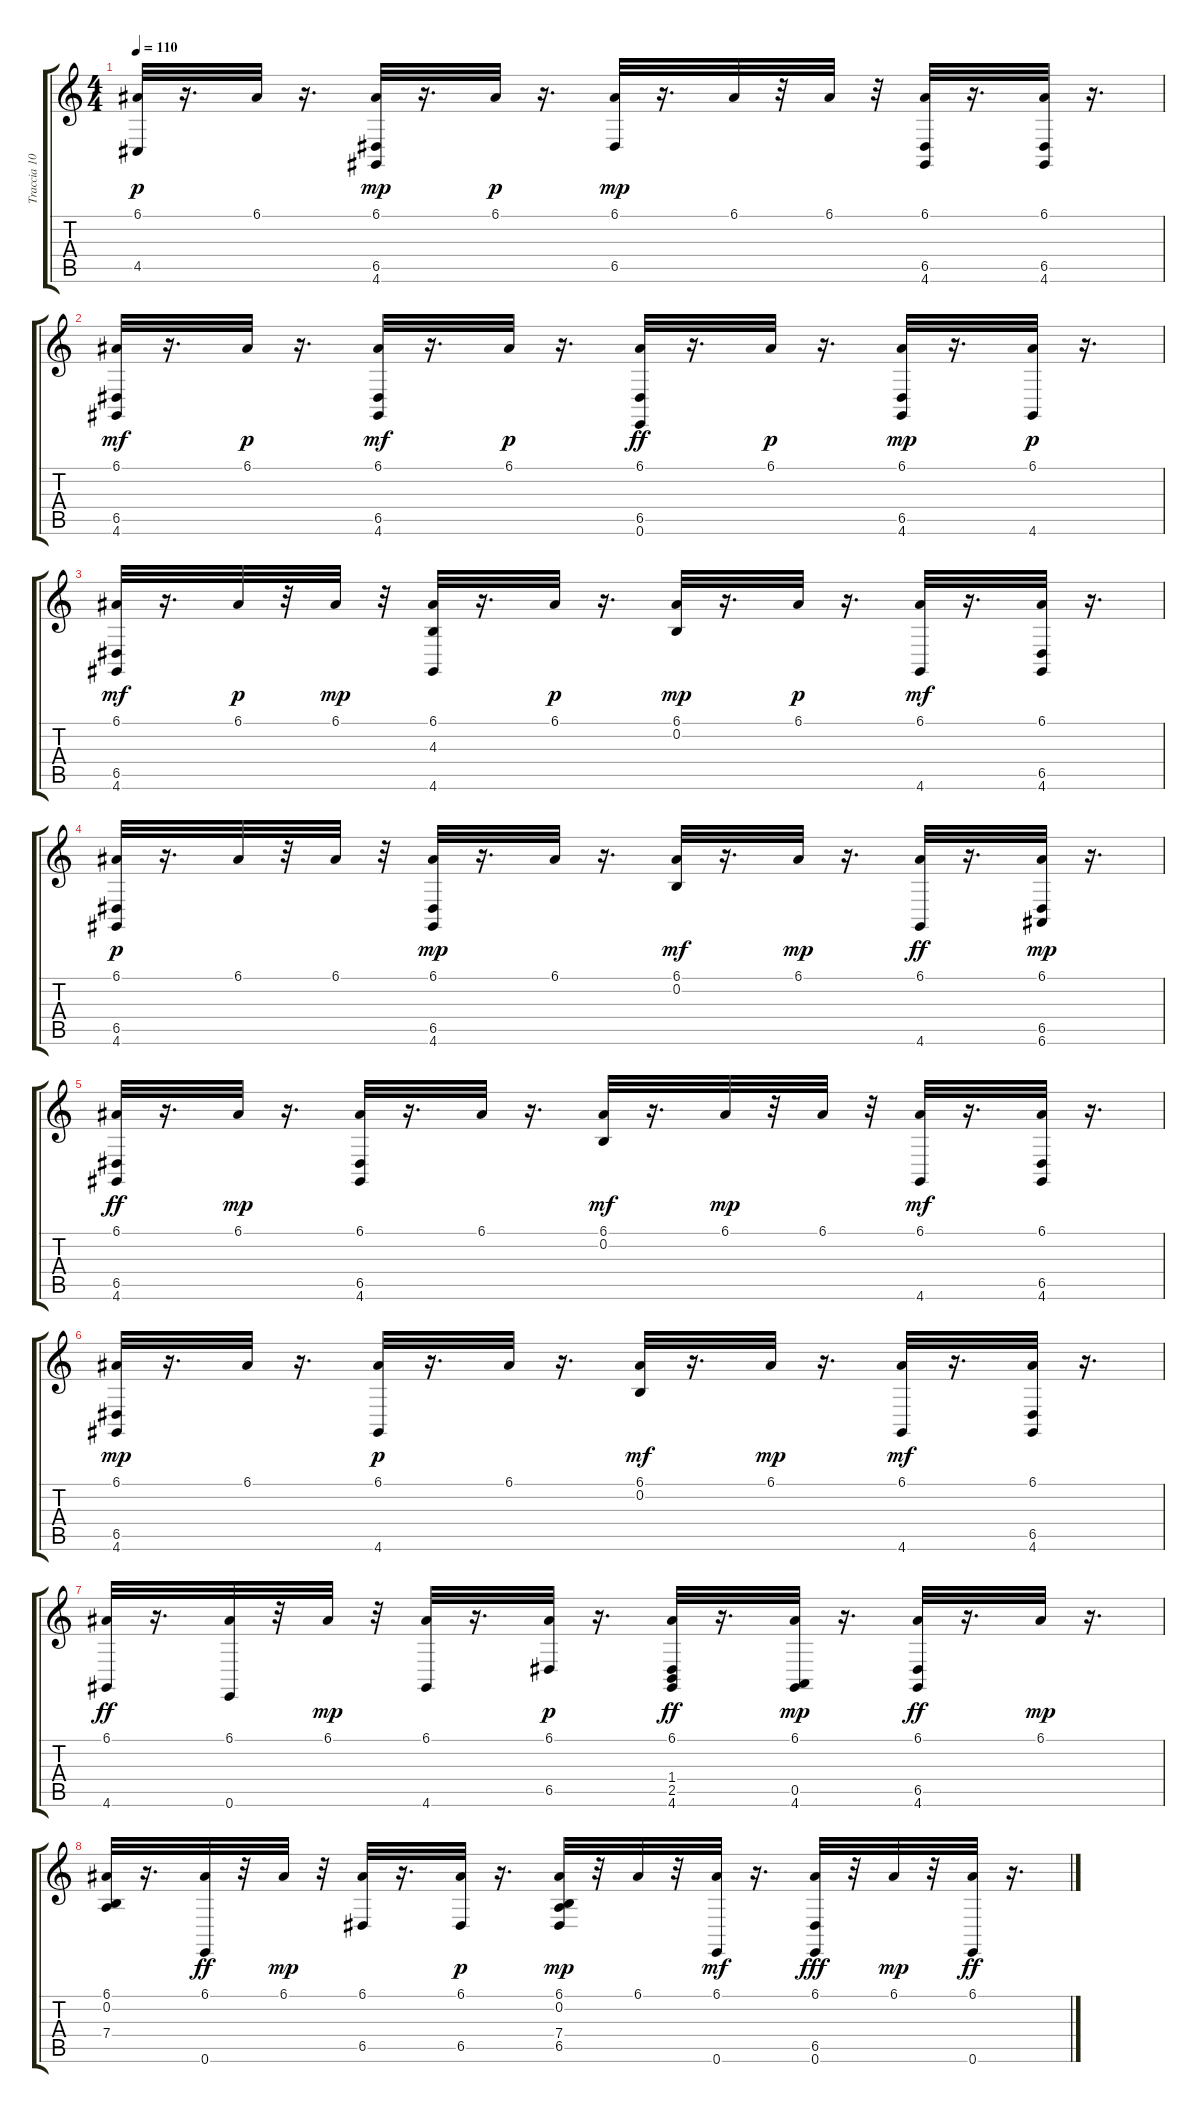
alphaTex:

\track ("Traccia 10" "Traccia 10") {mute instrument acousticgrandpiano}
\staff {score tabs}
\tuning (E4 B3 G3 D3 A2 E2) {hide}
\ts (4 4)
\tempo 110
\clef g2
\ks c
(6.1 4.5).32{dy p} r.16{d} 6.1.32 r.16{d} (6.1 6.5 4.6).32{dy mp} r.16{d} 6.1.32{dy p} r.16{d} (6.1 6.5).32{dy mp} r.16{d} 6.1.32 r.32 6.1.32 r.32 (6.1 6.5 4.6).32 r.16{d} (6.1 6.5 4.6).32 r.16{d} |
(6.1 6.5 4.6).32{dy mf} r.16{d} 6.1.32{dy p} r.16{d} (6.1 6.5 4.6).32{dy mf} r.16{d} 6.1.32{dy p} r.16{d} (6.1 6.5 0.6).32{dy ff} r.16{d} 6.1.32{dy p} r.16{d} (6.1 6.5 4.6).32{dy mp} r.16{d} (6.1 4.6).32{dy p} r.16{d} |
(6.1 6.5 4.6).32{dy mf} r.16{d} 6.1.32{dy p} r.32 6.1.32{dy mp} r.32 (6.1 4.3 4.6).32 r.16{d} 6.1.32{dy p} r.16{d} (6.1 0.2).32{dy mp} r.16{d} 6.1.32{dy p} r.16{d} (6.1 4.6).32{dy mf} r.16{d} (6.1 6.5 4.6).32 r.16{d} |
(6.1 6.5 4.6).32{dy p} r.16{d} 6.1.32 r.32 6.1.32 r.32 (6.1 6.5 4.6).32{dy mp} r.16{d} 6.1.32 r.16{d} (6.1 0.2).32{dy mf} r.16{d} 6.1.32{dy mp} r.16{d} (6.1 4.6).32{dy ff} r.16{d} (6.1 6.5 6.6).32{dy mp} r.16{d} |
(6.1 6.5 4.6).32{dy ff} r.16{d} 6.1.32{dy mp} r.16{d} (6.1 6.5 4.6).32 r.16{d} 6.1.32 r.16{d} (6.1 0.2).32{dy mf} r.16{d} 6.1.32{dy mp} r.32 6.1.32 r.32 (6.1 4.6).32{dy mf} r.16{d} (6.1 6.5 4.6).32 r.16{d} |
(6.1 6.5 4.6).32{dy mp} r.16{d} 6.1.32 r.16{d} (6.1 4.6).32{dy p} r.16{d} 6.1.32 r.16{d} (6.1 0.2).32{dy mf} r.16{d} 6.1.32{dy mp} r.16{d} (6.1 4.6).32{dy mf} r.16{d} (6.1 6.5 4.6).32 r.16{d} |
(6.1 4.6).32{dy ff} r.16{d} (6.1 0.6).32 r.32 6.1.32{dy mp} r.32 (6.1 4.6).32 r.16{d} (6.1 6.5).32{dy p} r.16{d} (6.1 1.4 2.5 4.6).32{dy ff} r.16{d} (6.1 0.5 4.6).32{dy mp} r.16{d} (6.1 6.5 4.6).32{dy ff} r.16{d} 6.1.32{dy mp} r.16{d} |
(6.1 0.2 7.4).32 r.16{d} (6.1 0.6).32{dy ff} r.32 6.1.32{dy mp} r.32 (6.1 6.5).32 r.16{d} (6.1 6.5).32{dy p} r.16{d} (6.1 0.2 7.4 6.5).32{dy mp} r.32 6.1.32 r.32 (6.1 0.6).32{dy mf} r.16{d} (6.1 6.5 0.6).32{dy fff} r.32 6.1.32{dy mp} r.32 (6.1 0.6).32{dy ff} r.16{d}
